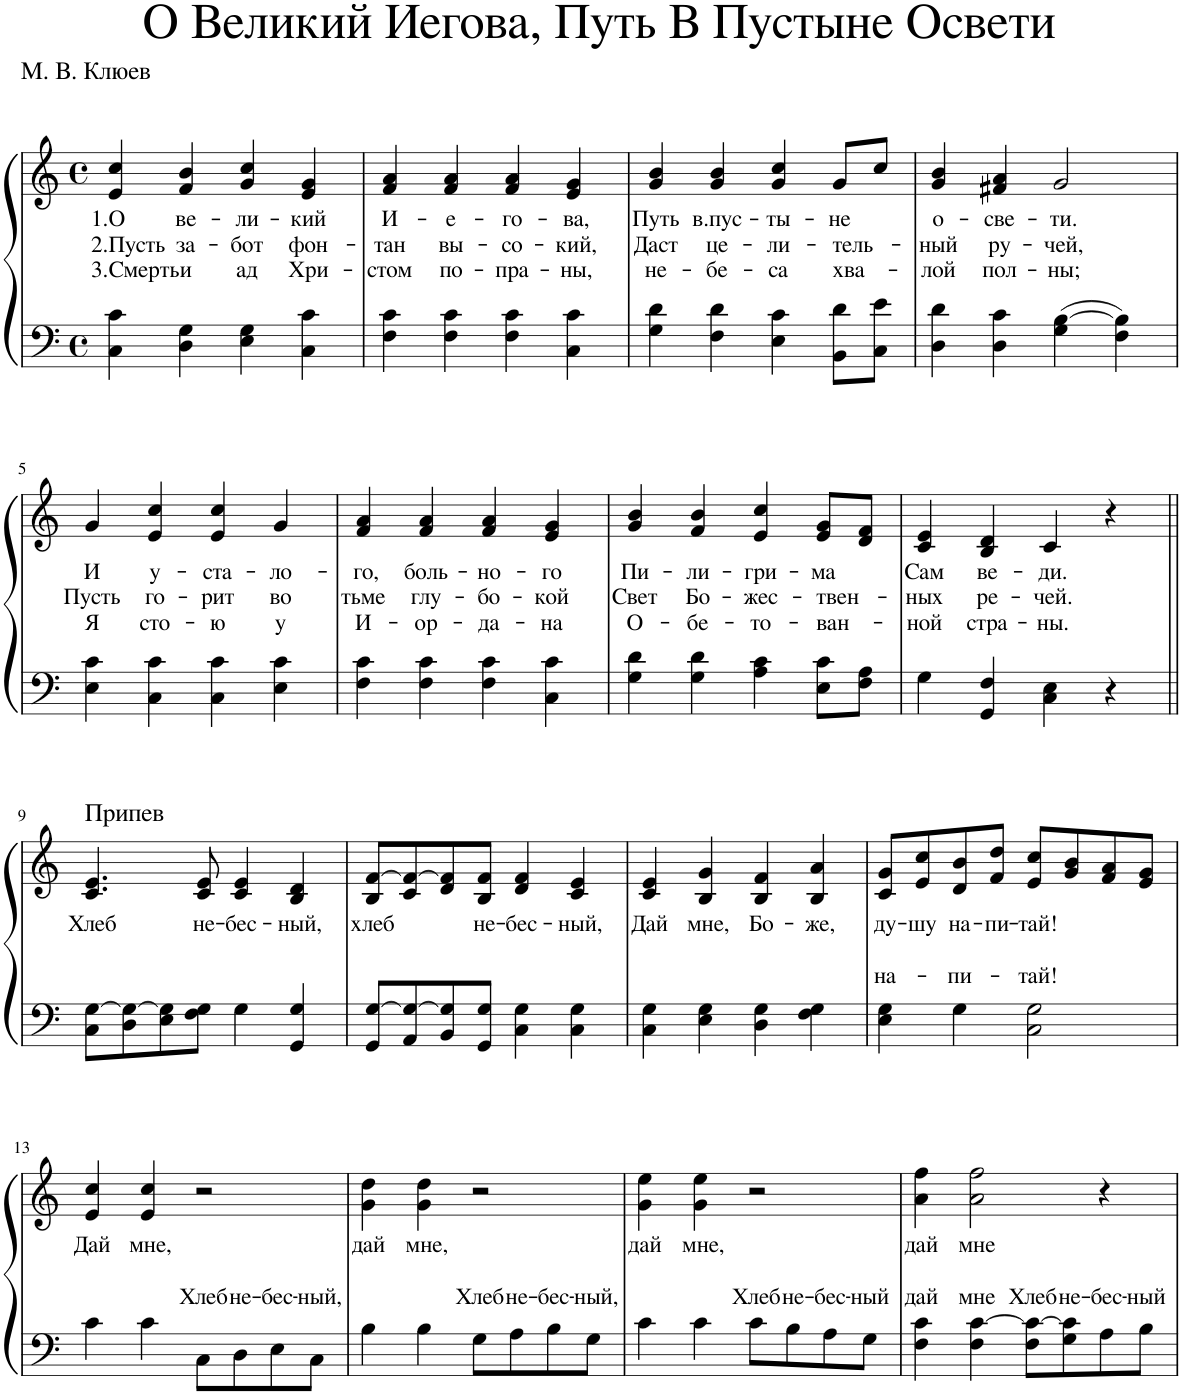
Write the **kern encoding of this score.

**kern	**text	**kern	**text	**text	**text
*part1	*part1	*part1	*part1	*part1	*part1
*staff2	*staff2	*staff1	*staff1	*staff1	*staff1
*I"Piano	*	*	*	*	*
*I'Pno.	*	*	*	*	*
*clefF4	*	*clefG2	*	*	*
*k[]	*	*k[]	*	*	*
*M4/4	*	*M4/4	*	*	*
*met(c)	*	*met(c)	*	*	*
=1	=1	=1	=1	=1	=1
!	!	!	!LO:LY:b	!LO:LY:b	!LO:LY:b
4C\ 4c\	.	4e/ 4cc/	1.О	2.Пусть	3.Смерть
!	!	!	!LO:LY:b	!LO:LY:b	!LO:LY:b
4D\ 4G\	.	4f/ 4b/	ве-	за-	и
!	!	!	!LO:LY:b	!LO:LY:b	!LO:LY:b
4E\ 4G\	.	4g/ 4cc/	-ли-	-бот	ад
!	!	!	!LO:LY:b	!LO:LY:b	!LO:LY:b
4C\ 4c\	.	4e/ 4g/	-кий	фон-	Хри-
=2	=2	=2	=2	=2	=2
!	!	!	!LO:LY:b	!LO:LY:b	!LO:LY:b
4F\ 4c\	.	4f/ 4a/	И-	-тан	-стом
!	!	!	!LO:LY:b	!LO:LY:b	!LO:LY:b
4F\ 4c\	.	4f/ 4a/	-e-	вы-	по-
!	!	!	!LO:LY:b	!LO:LY:b	!LO:LY:b
4F\ 4c\	.	4f/ 4a/	-го-	-со-	-пра-
!	!	!	!LO:LY:b	!LO:LY:b	!LO:LY:b
4C\ 4c\	.	4e/ 4g/	-ва,	-кий,	-ны,
=3	=3	=3	=3	=3	=3
!	!	!	!LO:LY:b	!LO:LY:b	!LO:LY:b
4G\ 4d\	.	4g/ 4b/	Путь	Даст	не-
!	!	!	!LO:LY:b	!LO:LY:b	!LO:LY:b
4F\ 4d\	.	4g/ 4b/	в.пус-	це-	-бе-
!	!	!	!LO:LY:b	!LO:LY:b	!LO:LY:b
4E\ 4c\	.	4g/ 4cc/	-ты-	-ли-	-са
!	!	!	!LO:LY:b	!LO:LY:b	!LO:LY:b
8BB\ 8d\L	.	8g/L	-не	-тель-	хва-
8C\ 8e\J	.	8cc/J	.	.	.
=4	=4	=4	=4	=4	=4
!	!	!	!LO:LY:b	!LO:LY:b	!LO:LY:b
4D\ 4d\	.	4g/ 4b/	о-	-ный	-лой
!	!	!	!LO:LY:b	!LO:LY:b	!LO:LY:b
4D\ 4c\	.	4f#X/ 4a/	-све-	ру-	пол-
!	!	!	!LO:LY:b	!LO:LY:b	!LO:LY:b
4G\ [4B\	.	2g/	-ти.	-чей,	-ны;
4F\ 4B\]	.	.	.	.	.
!!LO:LB:g=z
=5	=5	=5	=5	=5	=5
!	!	!	!LO:LY:b	!LO:LY:b	!LO:LY:b
4E\ 4c\	.	4g/	И	Пусть	Я
!	!	!	!LO:LY:b	!LO:LY:b	!LO:LY:b
4C\ 4c\	.	4e/ 4cc/	у-	го-	сто-
!	!	!	!LO:LY:b	!LO:LY:b	!LO:LY:b
4C\ 4c\	.	4e/ 4cc/	-ста-	-рит	-ю
!	!	!	!LO:LY:b	!LO:LY:b	!LO:LY:b
4E\ 4c\	.	4g/	-ло-	во	у
=6	=6	=6	=6	=6	=6
!	!	!	!LO:LY:b	!LO:LY:b	!LO:LY:b
4F\ 4c\	.	4f/ 4a/	-го,	тьме	И-
!	!	!	!LO:LY:b	!LO:LY:b	!LO:LY:b
4F\ 4c\	.	4f/ 4a/	боль-	глу-	-ор-
!	!	!	!LO:LY:b	!LO:LY:b	!LO:LY:b
4F\ 4c\	.	4f/ 4a/	-но-	-бо-	-да-
!	!	!	!LO:LY:b	!LO:LY:b	!LO:LY:b
4C\ 4c\	.	4e/ 4g/	-го	-кой	-на
=7	=7	=7	=7	=7	=7
!	!	!	!LO:LY:b	!LO:LY:b	!LO:LY:b
4G\ 4d\	.	4g/ 4b/	Пи-	Свет	О-
!	!	!	!LO:LY:b	!LO:LY:b	!LO:LY:b
4G\ 4d\	.	4f/ 4b/	-ли-	Бо-	-бе-
!	!	!	!LO:LY:b	!LO:LY:b	!LO:LY:b
4A\ 4c\	.	4e/ 4cc/	-гри-	-жес-	-то-
!	!	!	!LO:LY:b	!LO:LY:b	!LO:LY:b
8E\ 8c\L	.	8e/ 8g/L	-ма	-твен-	-ван-
8F\ 8A\J	.	8d/ 8f/J	.	.	.
=8	=8	=8	=8	=8	=8
!	!	!	!LO:LY:b	!LO:LY:b	!LO:LY:b
4G\	.	4c/ 4e/	Сам	-ных	-ной
!	!	!	!LO:LY:b	!LO:LY:b	!LO:LY:b
4GG/ 4F/	.	4B/ 4d/	ве-	ре-	стра-
!	!	!	!LO:LY:b	!LO:LY:b	!LO:LY:b
4C\ 4E\	.	4c/	-ди.	-чей.	-ны.
4r	.	4r	.	.	.
!!LO:LB:g=z
=9||	=9||	=9||	=9||	=9||	=9||
!	!	!LO:TX:a:t=Припев	!	!	!
!	!	!	!LO:LY:b	!	!
8C\ [8G\L	.	4.c/ 4.e/	Хлеб	.	.
8D\ 8G\_	.	.	.	.	.
8E\ 8G\]	.	.	.	.	.
!	!	!	!LO:LY:b	!	!
8F\ 8G\J	.	8c/ 8e/	не-	.	.
!	!	!	!LO:LY:b	!	!
4G\	.	4c/ 4e/	-бес-	.	.
!	!	!	!LO:LY:b	!	!
4GG/ 4G/	.	4B/ 4d/	-ный,	.	.
=10	=10	=10	=10	=10	=10
!	!	!	!LO:LY:b	!	!
8GG/ [8G/L	.	8B/ [8f/L	хлеб	.	.
8AA/ 8G/_	.	8c/ 8f/_	.	.	.
8BB/ 8G/]	.	8d/ 8f/]	.	.	.
!	!	!	!LO:LY:b	!	!
8GG/ 8G/J	.	8B/ 8f/J	не-	.	.
!	!	!	!LO:LY:b	!	!
4C\ 4G\	.	4d/ 4f/	-бес-	.	.
!	!	!	!LO:LY:b	!	!
4C\ 4G\	.	4c/ 4e/	-ный,	.	.
=11	=11	=11	=11	=11	=11
!	!	!	!LO:LY:b	!	!
4C\ 4G\	.	4c/ 4e/	Дай	.	.
!	!	!	!LO:LY:b	!	!
4E\ 4G\	.	4B/ 4g/	мне,	.	.
!	!	!	!LO:LY:b	!	!
4D\ 4G\	.	4B/ 4f/	Бо-	.	.
!	!	!	!LO:LY:b	!	!
4F\ 4G\	.	4B/ 4a/	-же,	.	.
=12	=12	=12	=12	=12	=12
!	!LO:LY:a	!	!LO:LY:b	!	!
4E\ 4G\	на-	8c/ 8g/L	ду-	.	.
!	!	!	!LO:LY:b	!	!
.	.	8e/ 8cc/	-шу	.	.
!	!LO:LY:a	!	!LO:LY:b	!	!
4G\	-пи-	8d/ 8b/	на-	.	.
!	!	!	!LO:LY:b	!	!
.	.	8f/ 8dd/J	-пи-	.	.
!	!LO:LY:a	!	!LO:LY:b	!	!
2C\ 2G\	-тай!	8e/ 8cc/L	-тай!	.	.
.	.	8g/ 8b/	.	.	.
.	.	8f/ 8a/	.	.	.
.	.	8e/ 8g/J	.	.	.
!!LO:LB:g=z
=13	=13	=13	=13	=13	=13
!	!	!	!LO:LY:b	!	!
4c\	.	4e/ 4cc/	Дай	.	.
!	!	!	!LO:LY:b	!	!
4c\	.	4e/ 4cc/	мне,	.	.
!	!LO:LY:a	!	!	!	!
8C\L	Хлеб	2r	.	.	.
!	!LO:LY:a	!	!	!	!
8D\	не-	.	.	.	.
!	!LO:LY:a	!	!	!	!
8E\	-бес-	.	.	.	.
!	!LO:LY:a	!	!	!	!
8C\J	-ный,	.	.	.	.
=14	=14	=14	=14	=14	=14
!	!	!	!LO:LY:b	!	!
4B\	.	4g\ 4dd\	дай	.	.
!	!	!	!LO:LY:b	!	!
4B\	.	4g\ 4dd\	мне,	.	.
!	!LO:LY:a	!	!	!	!
8G\L	Хлеб	2r	.	.	.
!	!LO:LY:a	!	!	!	!
8A\	не-	.	.	.	.
!	!LO:LY:a	!	!	!	!
8B\	-бес-	.	.	.	.
!	!LO:LY:a	!	!	!	!
8G\J	-ный,	.	.	.	.
=15	=15	=15	=15	=15	=15
!	!	!	!LO:LY:b	!	!
4c\	.	4g\ 4ee\	дай	.	.
!	!	!	!LO:LY:b	!	!
4c\	.	4g\ 4ee\	мне,	.	.
!	!LO:LY:a	!	!	!	!
8c\L	Хлеб	2r	.	.	.
!	!LO:LY:a	!	!	!	!
8B\	не-	.	.	.	.
!	!LO:LY:a	!	!	!	!
8A\	-бес-	.	.	.	.
!	!LO:LY:a	!	!	!	!
8G\J	-ный	.	.	.	.
=16	=16	=16	=16	=16	=16
!	!LO:LY:a	!	!LO:LY:b	!	!
4F\ 4c\	дай	4a\ 4ff\	дай	.	.
!	!LO:LY:a	!	!LO:LY:b	!	!
4F\ [4c\	мне	2a\ 2ff\	мне	.	.
!	!LO:LY:a	!	!	!	!
8F\ 8c\_L	Хлеб	.	.	.	.
!	!LO:LY:a	!	!	!	!
8G\ 8c\]	не-	.	.	.	.
!	!LO:LY:a	!	!	!	!
8A\	-бес-	4r	.	.	.
!	!LO:LY:a	!	!	!	!
8B\J	-ный	.	.	.	.
=	=	=	=	=	=
*-	*-	*-	*-	*-	*-
